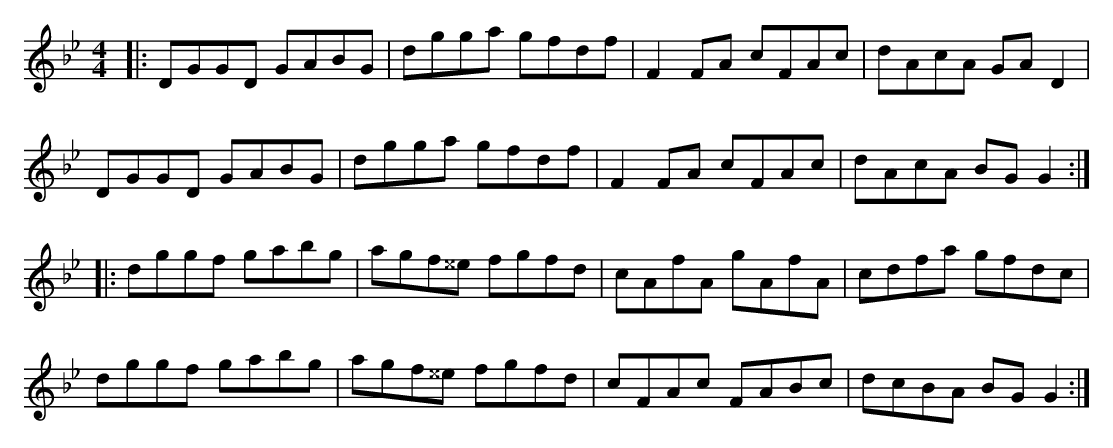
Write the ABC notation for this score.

X:1
M:4/4
K:Gmin
|:DGGD GABG|dgga gfdf|F2FA cFAc|dAcA GAD2|
DGGD GABG|dgga gfdf|F2FA cFAc|dAcA BGG2:|
|:dggf gabg|agf^^e fgfd|cAfA gAfA|cdfa gfdc|
dggf gabg|agf^^e fgfd|cFAc FABc|dcBA BGG2:|
